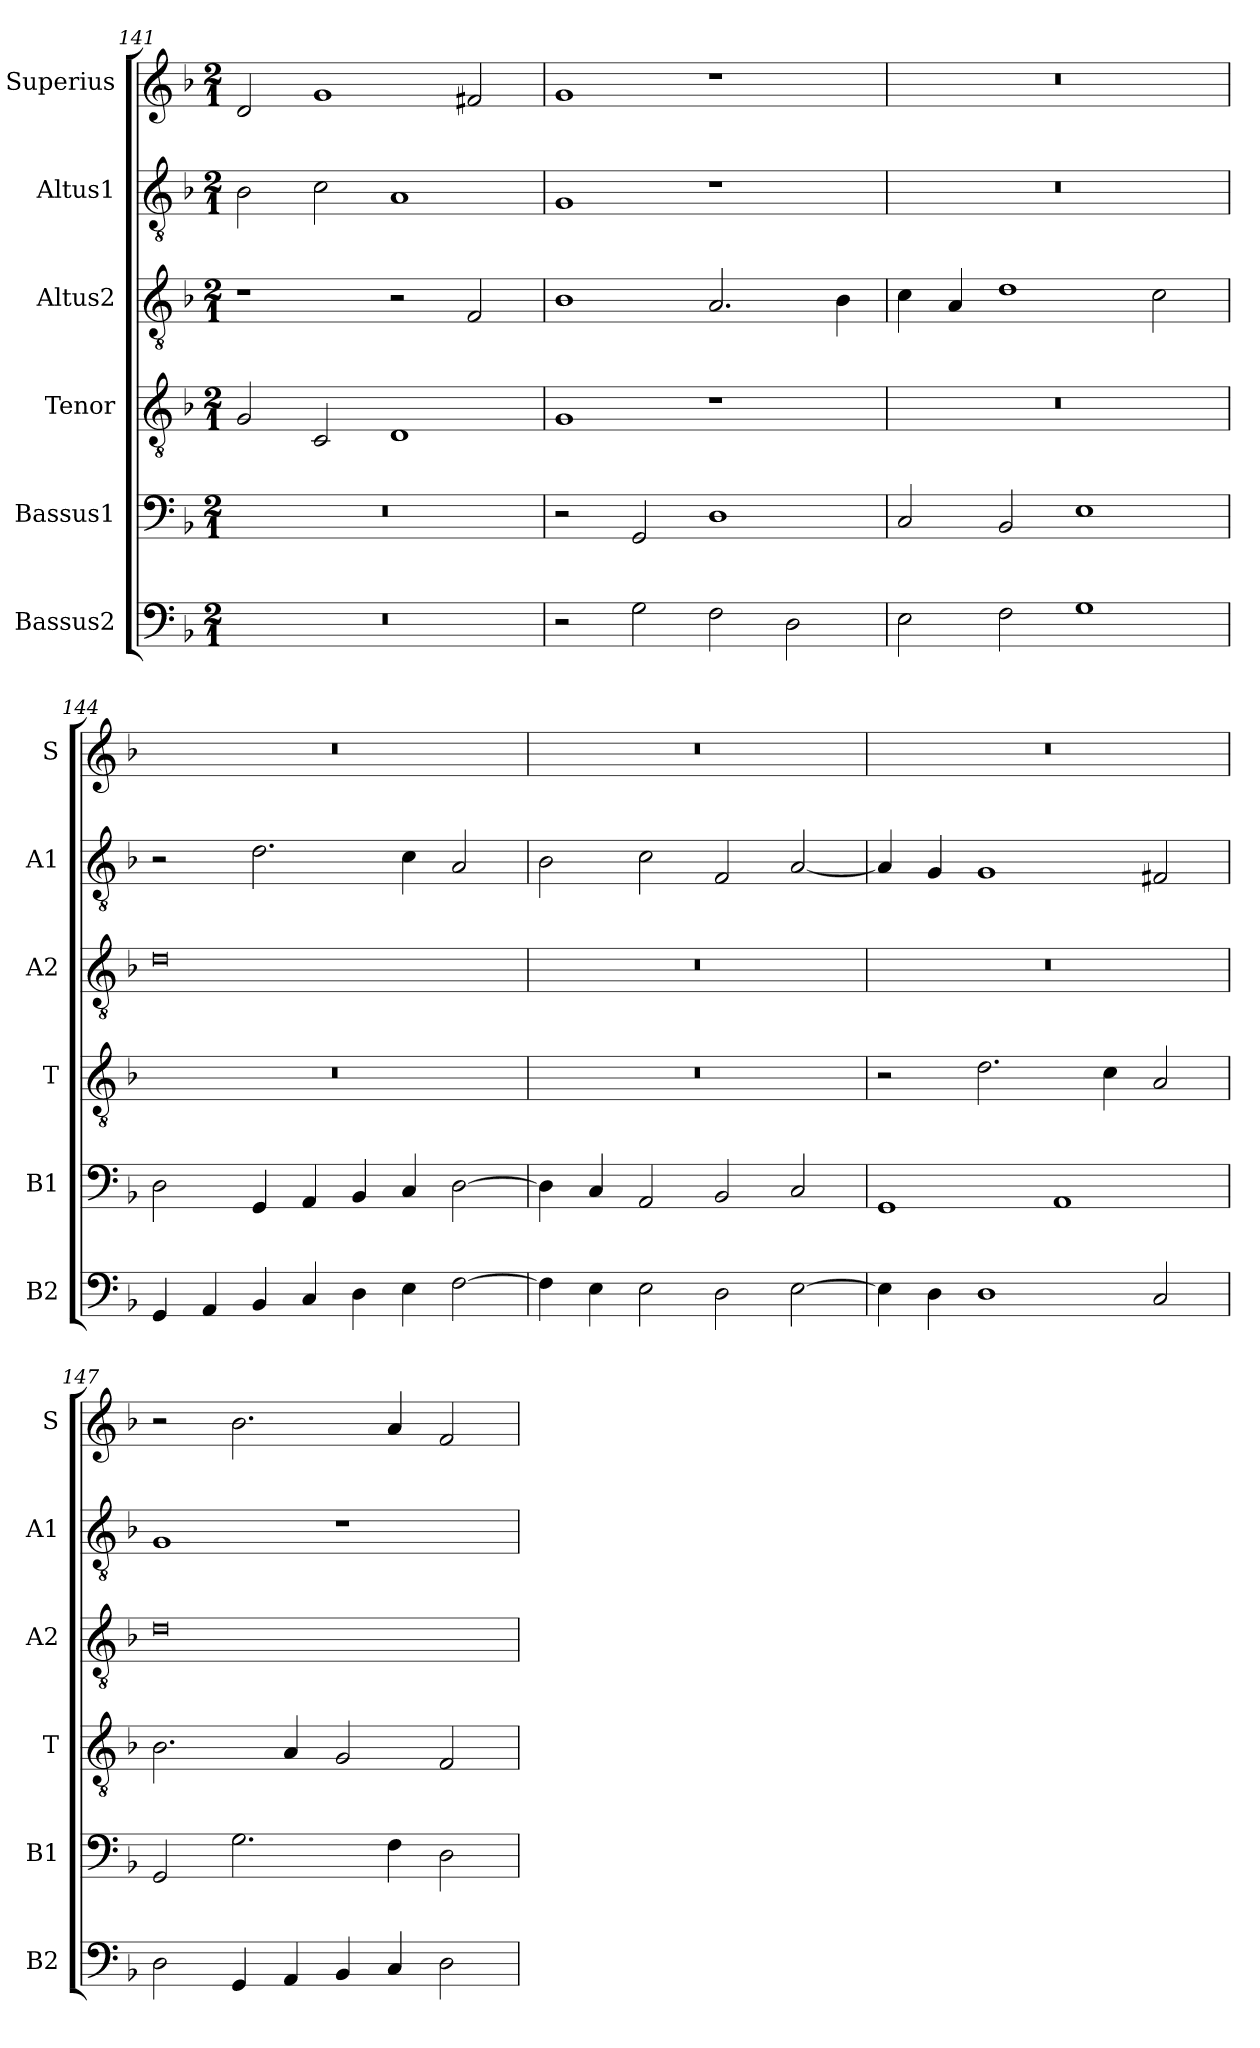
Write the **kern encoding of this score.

**kern	**kern	**kern	**kern	**kern	**kern
*part6	*part5	*part4	*part3	*part2	*part1
*staff6	*staff5	*staff4	*staff3	*staff2	*staff1
*I"Bassus2	*I"Bassus1	*I"Tenor	*I"Altus2	*I"Altus1	*I"Superius
*I'B2	*I'B1	*I'T	*I'A2	*I'A1	*I'S
*clefF4	*clefF4	*clefGv2	*clefGv2	*clefGv2	*clefG2
*k[b-]	*k[b-]	*k[b-]	*k[b-]	*k[b-]	*k[b-]
*M2/1	*M2/1	*M2/1	*M2/1	*M2/1	*M2/1
=141	=141	=141	=141	=141	=141
0r	0r	2G/	1r	2B-\	2d/
.	.	2C/	.	2c\	1g
.	.	1D	2r	1A	.
.	.	.	2F/	.	2f#X/
=142	=142	=142	=142	=142	=142
2r	2r	1G	1B-	1G	1g
2G\	2GG/	.	.	.	.
2F\	1D	1r	2.A/	1r	1r
2D\	.	.	.	.	.
.	.	.	4B-\	.	.
=143	=143	=143	=143	=143	=143
2E\	2C/	0r	4c\	0r	0r
.	.	.	4A/	.	.
2F\	2BB-/	.	1d	.	.
1G	1E	.	.	.	.
.	.	.	2c\	.	.
=144	=144	=144	=144	=144	=144
4GG/	2D\	0r	0d	2r	0r
4AA/	.	.	.	.	.
4BB-/	4GG/	.	.	2.d\	.
4C/	4AA/	.	.	.	.
4D\	4BB-/	.	.	.	.
4E\	4C/	.	.	4c\	.
[2F\	[2D\	.	.	2A/	.
=145	=145	=145	=145	=145	=145
4F\]	4D\]	0r	0r	2B-\	0r
4E\	4C/	.	.	.	.
2E\	2AA/	.	.	2c\	.
2D\	2BB-/	.	.	2F/	.
[2E\	2C/	.	.	[2A/	.
=146	=146	=146	=146	=146	=146
4E\]	1GG	2r	0r	4A/]	0r
4D\	.	.	.	4G/	.
1D	.	2.d\	.	1G	.
.	1AA	.	.	.	.
.	.	4c\	.	.	.
2C/	.	2A/	.	2F#X/	.
=147	=147	=147	=147	=147	=147
2D\	2GG/	2.B-\	0d	1G	2r
4GG/	2.G\	.	.	.	2.b-\
4AA/	.	4A/	.	.	.
4BB-/	.	2G/	.	1r	.
4C/	4F\	.	.	.	4a/
2D\	2D\	2F/	.	.	2f/
=	=	=	=	=	=
*-	*-	*-	*-	*-	*-
